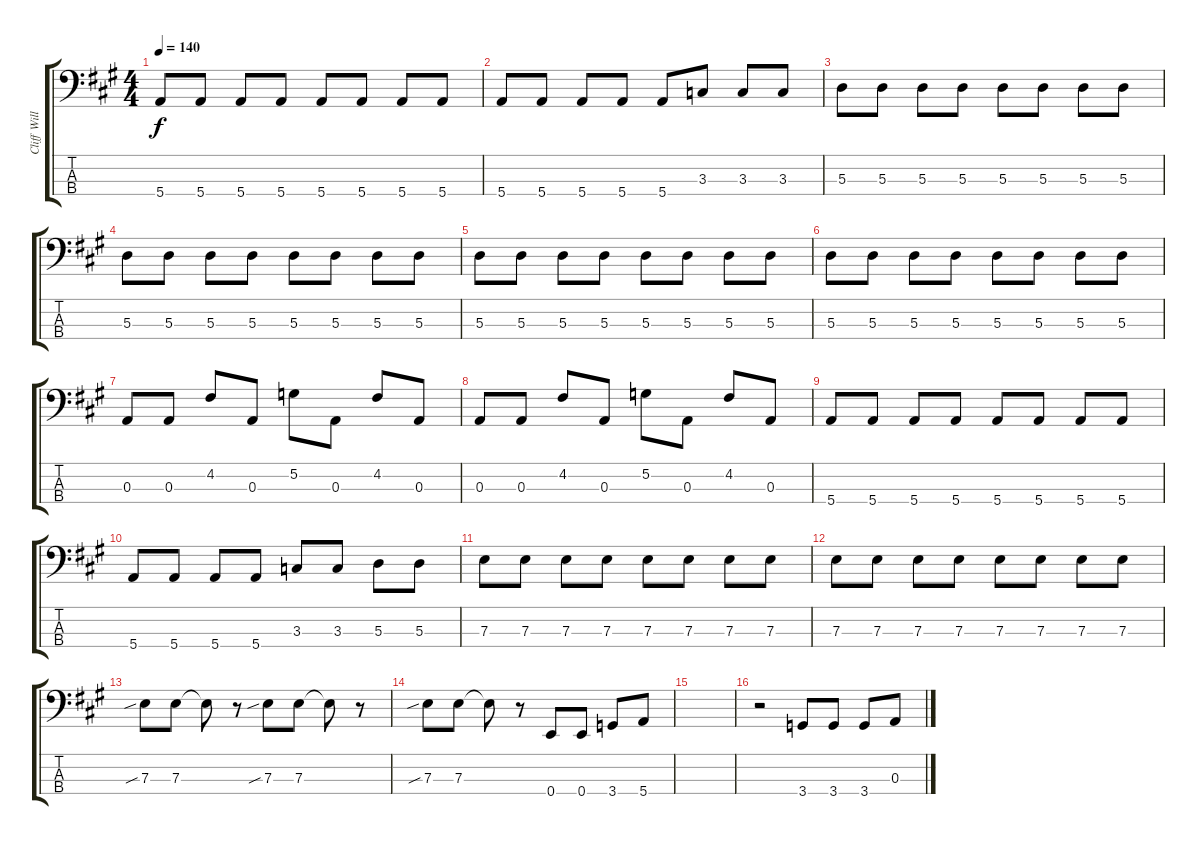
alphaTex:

\track ("Cliff Williams" "Cliff Will") {instrument electricbassfinger}
\staff {score tabs}
\tuning (G2 D2 A1 E1) {hide}
\ts (4 4)
\tempo 140
\clef f4
\ks a
5.4.8{dy f} 5.4.8 5.4.8 5.4.8 5.4.8 5.4.8 5.4.8 5.4.8 |
5.4.8 5.4.8 5.4.8 5.4.8 5.4.8 3.3.8 3.3.8 3.3.8 |
5.3.8 5.3.8 5.3.8 5.3.8 5.3.8 5.3.8 5.3.8 5.3.8 |
5.3.8 5.3.8 5.3.8 5.3.8 5.3.8 5.3.8 5.3.8 5.3.8 |
5.3.8 5.3.8 5.3.8 5.3.8 5.3.8 5.3.8 5.3.8 5.3.8 |
5.3.8 5.3.8 5.3.8 5.3.8 5.3.8 5.3.8 5.3.8 5.3.8 |
0.3.8 0.3.8 4.2.8 0.3.8 5.2.8 0.3.8 4.2.8 0.3.8 |
0.3.8 0.3.8 4.2.8 0.3.8 5.2.8 0.3.8 4.2.8 0.3.8 |
5.4.8 5.4.8 5.4.8 5.4.8 5.4.8 5.4.8 5.4.8 5.4.8 |
5.4.8 5.4.8 5.4.8 5.4.8 3.3.8 3.3.8 5.3.8 5.3.8 |
7.3.8 7.3.8 7.3.8 7.3.8 7.3.8 7.3.8 7.3.8 7.3.8 |
7.3.8 7.3.8 7.3.8 7.3.8 7.3.8 7.3.8 7.3.8 7.3.8 |
7.3{sib}.8 7.3.8 7.3{t}.8 r.8 7.3{sib}.8 7.3.8 7.3{t}.8 r.8 |
7.3{sib}.8 7.3.8 7.3{t}.8 r.8 0.4.8 0.4.8 3.4.8 5.4.8 |
|
r.2 3.4.8 3.4.8 3.4.8 0.3.8
